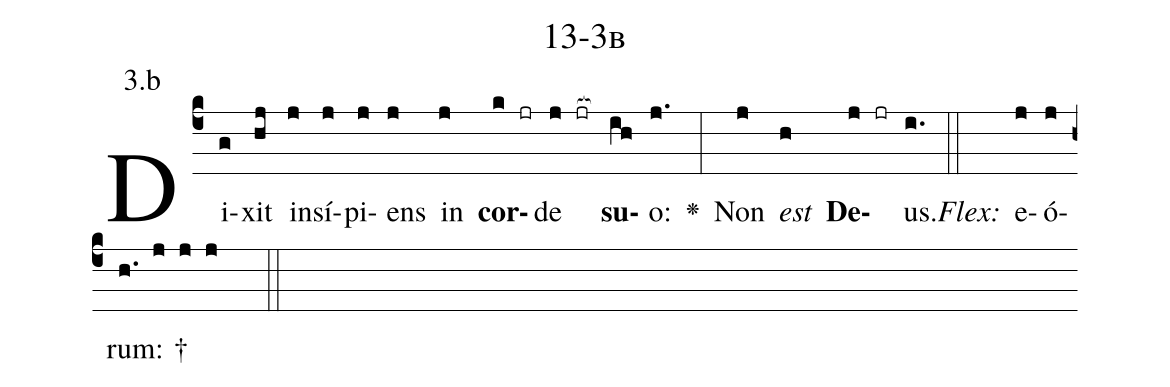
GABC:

name: 13-3b;
annotation: 3.b;
%%
(c4)Di(g)xit(hj) in(j)sí(j)pi(j)ens(j) in(j) <b>cor</b>(k jr)de(j jr[ocb:1{]) <b>su</b>(ih[ocb:0}])o:(j.) <v>\greheightstar</v>(:) Non(j) <i>est</i>(h) <b>De</b>(j jr)us.(i.) (::)
<i>Flex:</i>()  e(j)ó(j)rum: †(h. j j j  ::)

%E(j) u(j) o(j) u(h) a(j) e.(i.) (::)
